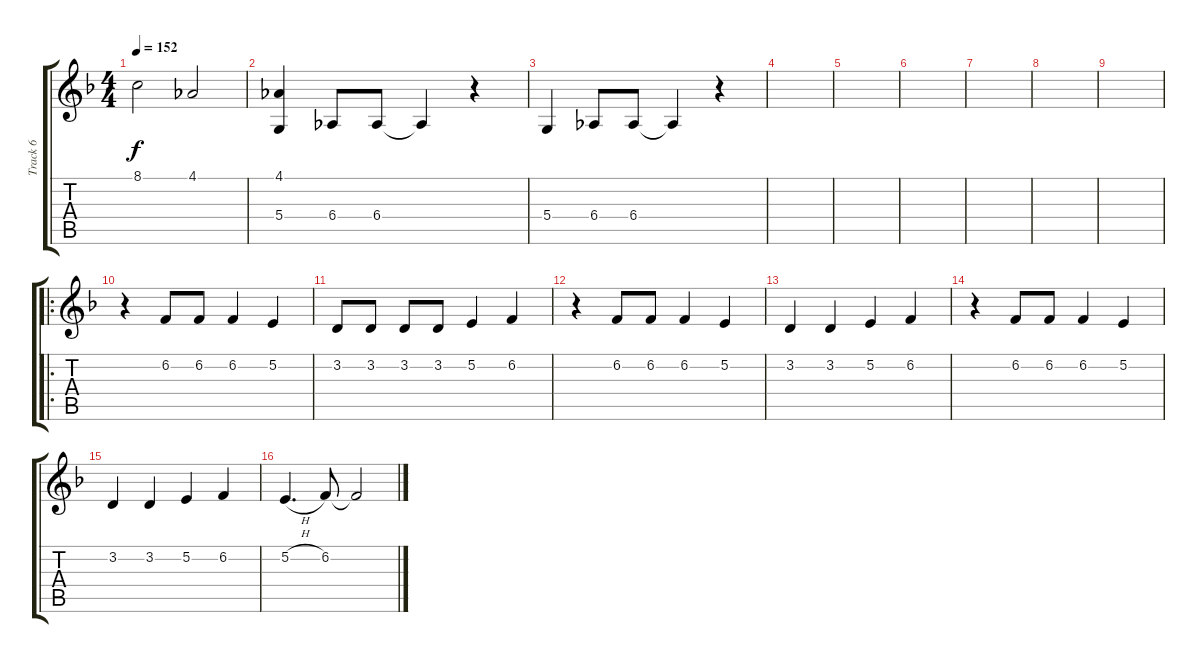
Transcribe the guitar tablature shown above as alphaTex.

\track ("Track 6" "Track 6") {instrument oboe}
\staff {score tabs}
\tuning (E4 B3 G3 D3 A2 E2) {hide}
\ts (4 4)
\tempo 152
\clef g2
\ks f
8.1.2{dy f} 4.1.2 |
(4.1 5.4).4 6.4.8 6.4.8 6.4{t}.4 r.4 |
5.4.4 6.4.8 6.4.8 6.4{t}.4 r.4 |
|
|
|
|
|
|
\ro
r.4 6.2.8 6.2.8 6.2.4 5.2.4 |
3.2.8 3.2.8 3.2.8 3.2.8 5.2.4 6.2.4 |
r.4 6.2.8 6.2.8 6.2.4 5.2.4 |
3.2.4 3.2.4 5.2.4 6.2.4 |
r.4 6.2.8 6.2.8 6.2.4 5.2.4 |
3.2.4 3.2.4 5.2.4 6.2.4 |
5.2{h}.4{d} 6.2.8 6.2{t}.2
